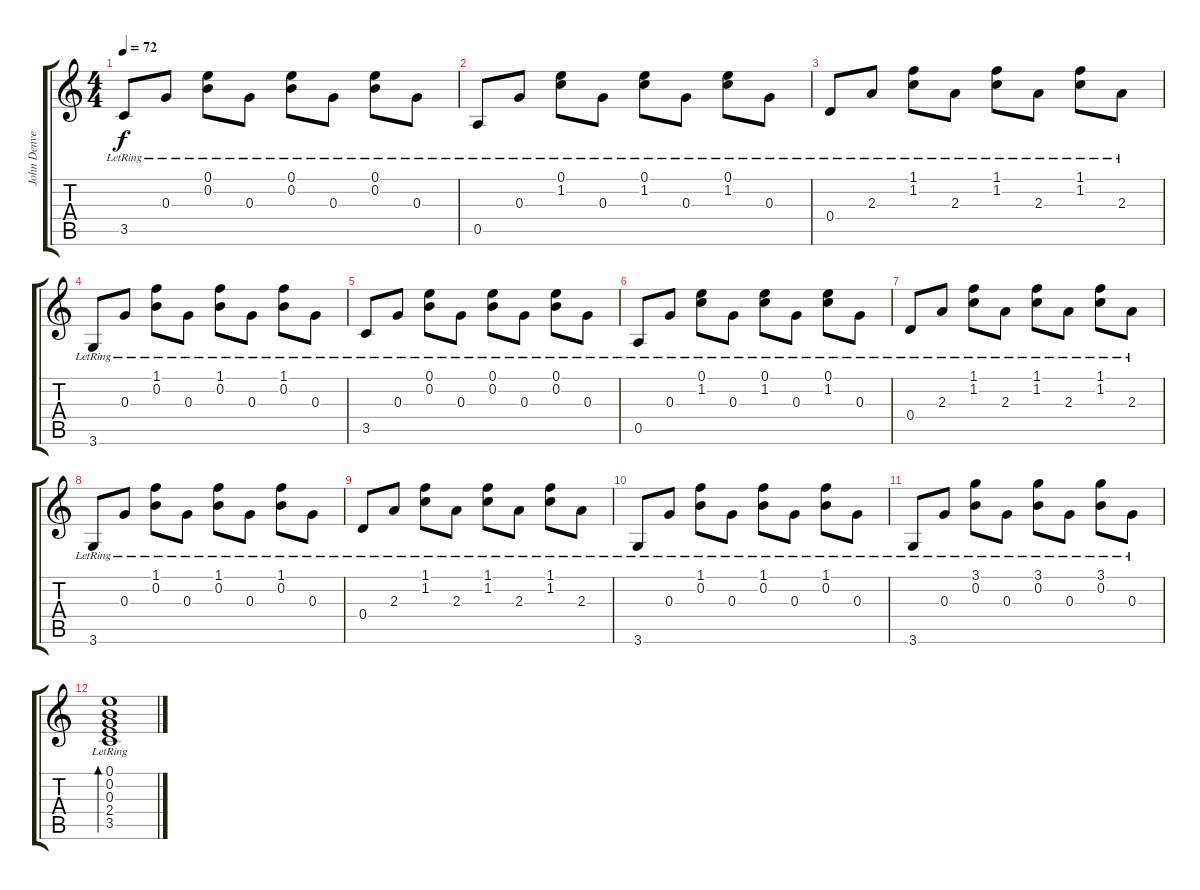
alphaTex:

\track ("John Denver" "John Denve") {instrument acousticguitarsteel}
\staff {score tabs}
\tuning (E4 B3 G3 D3 A2 E2) {hide}
\ts (4 4)
\tempo 72
\clef g2
\ks c
3.5{lr}.8{dy f} 0.3{lr}.8 (0.1{lr} 0.2{lr}).8 0.3{lr}.8 (0.1{lr} 0.2{lr}).8 0.3{lr}.8 (0.1{lr} 0.2{lr}).8 0.3{lr}.8 |
0.5{lr}.8 0.3{lr}.8 (0.1{lr} 1.2{lr}).8 0.3{lr}.8 (0.1{lr} 1.2{lr}).8 0.3{lr}.8 (0.1{lr} 1.2{lr}).8 0.3{lr}.8 |
0.4{lr}.8 2.3{lr}.8 (1.1{lr} 1.2{lr}).8 2.3{lr}.8 (1.1{lr} 1.2{lr}).8 2.3{lr}.8 (1.1{lr} 1.2{lr}).8 2.3{lr}.8 |
3.6{lr}.8 0.3{lr}.8 (1.1{lr} 0.2{lr}).8 0.3{lr}.8 (1.1{lr} 0.2{lr}).8 0.3{lr}.8 (1.1{lr} 0.2{lr}).8 0.3{lr}.8 |
3.5{lr}.8 0.3{lr}.8 (0.1{lr} 0.2{lr}).8 0.3{lr}.8 (0.1{lr} 0.2{lr}).8 0.3{lr}.8 (0.1{lr} 0.2{lr}).8 0.3{lr}.8 |
0.5{lr}.8 0.3{lr}.8 (0.1{lr} 1.2{lr}).8 0.3{lr}.8 (0.1{lr} 1.2{lr}).8 0.3{lr}.8 (0.1{lr} 1.2{lr}).8 0.3{lr}.8 |
0.4{lr}.8 2.3{lr}.8 (1.1{lr} 1.2{lr}).8 2.3{lr}.8 (1.1{lr} 1.2{lr}).8 2.3{lr}.8 (1.1{lr} 1.2{lr}).8 2.3{lr}.8 |
3.6{lr}.8 0.3{lr}.8 (1.1{lr} 0.2{lr}).8 0.3{lr}.8 (1.1{lr} 0.2{lr}).8 0.3{lr}.8 (1.1{lr} 0.2{lr}).8 0.3{lr}.8 |
0.4{lr}.8 2.3{lr}.8 (1.1{lr} 1.2{lr}).8 2.3{lr}.8 (1.1{lr} 1.2{lr}).8 2.3{lr}.8 (1.1{lr} 1.2{lr}).8 2.3{lr}.8 |
3.6{lr}.8 0.3{lr}.8 (1.1{lr} 0.2{lr}).8 0.3{lr}.8 (1.1{lr} 0.2{lr}).8 0.3{lr}.8 (1.1{lr} 0.2{lr}).8 0.3{lr}.8 |
3.6{lr}.8 0.3{lr}.8 (3.1{lr} 0.2{lr}).8 0.3{lr}.8 (3.1{lr} 0.2{lr}).8 0.3{lr}.8 (3.1{lr} 0.2{lr}).8 0.3{lr}.8 |
(0.1{lr} 0.2{lr} 0.3{lr} 2.4{lr} 3.5{lr}).1{bd 480}
